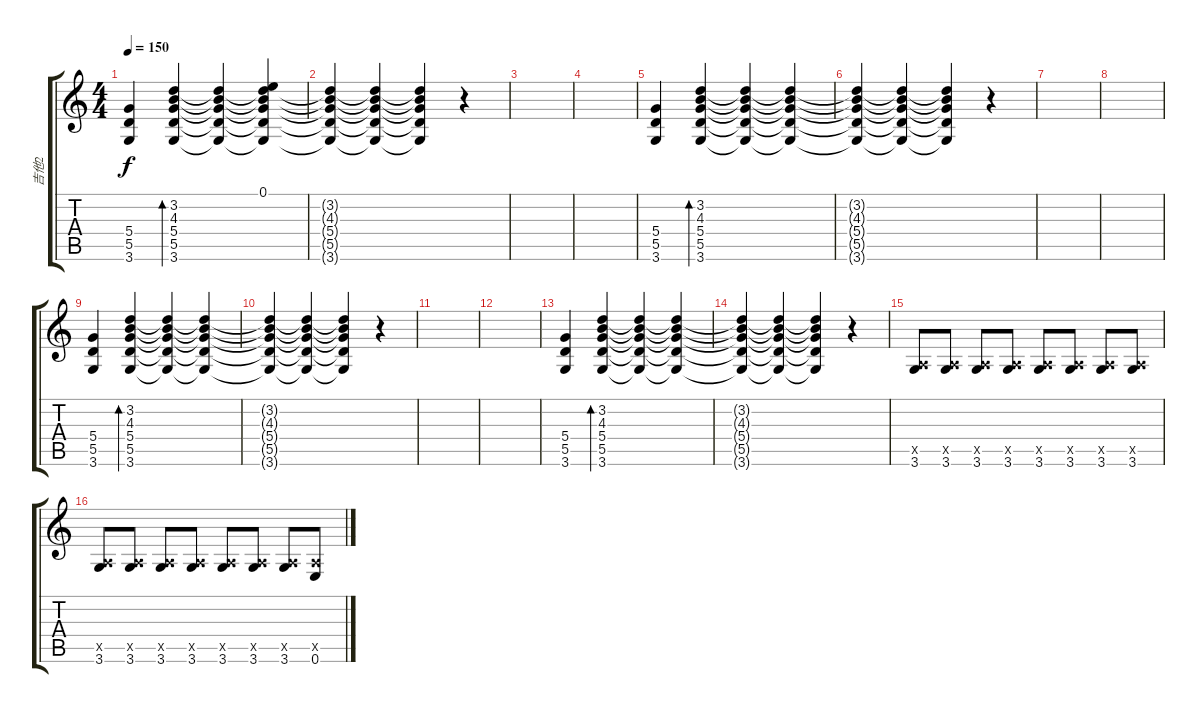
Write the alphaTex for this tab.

\track ("吉他2" "吉他2") {instrument overdrivenguitar}
\staff {score tabs}
\tuning (E4 B3 G3 D3 A2 E2) {hide}
\ts (4 4)
\tempo 150
\clef g2
\ks c
(5.4 5.5 3.6).4{dy f} (3.2 4.3 5.4 5.5 3.6).4{bd 60} (3.2{t} 4.3{t} 5.4{t} 5.5{t} 3.6{t}).4 (0.1 3.2{t} 4.3{t} 5.4{t} 5.5{t} 3.6{t}).4 |
(3.2{t} 4.3{t} 5.4{t} 5.5{t} 3.6{t}).4 (3.2{t} 4.3{t} 5.4{t} 5.5{t} 3.6{t}).4 (3.2{t} 4.3{t} 5.4{t} 5.5{t} 3.6{t}).4 r.4 |
|
|
(5.4 5.5 3.6).4 (3.2 4.3 5.4 5.5 3.6).4{bd 60} (3.2{t} 4.3{t} 5.4{t} 5.5{t} 3.6{t}).4 (3.2{t} 4.3{t} 5.4{t} 5.5{t} 3.6{t}).4 |
(3.2{t} 4.3{t} 5.4{t} 5.5{t} 3.6{t}).4 (3.2{t} 4.3{t} 5.4{t} 5.5{t} 3.6{t}).4 (3.2{t} 4.3{t} 5.4{t} 5.5{t} 3.6{t}).4 r.4 |
|
|
(5.4 5.5 3.6).4 (3.2 4.3 5.4 5.5 3.6).4{bd 60} (3.2{t} 4.3{t} 5.4{t} 5.5{t} 3.6{t}).4 (3.2{t} 4.3{t} 5.4{t} 5.5{t} 3.6{t}).4 |
(3.2{t} 4.3{t} 5.4{t} 5.5{t} 3.6{t}).4 (3.2{t} 4.3{t} 5.4{t} 5.5{t} 3.6{t}).4 (3.2{t} 4.3{t} 5.4{t} 5.5{t} 3.6{t}).4 r.4 |
|
|
(5.4 5.5 3.6).4 (3.2 4.3 5.4 5.5 3.6).4{bd 60} (3.2{t} 4.3{t} 5.4{t} 5.5{t} 3.6{t}).4 (3.2{t} 4.3{t} 5.4{t} 5.5{t} 3.6{t}).4 |
(3.2{t} 4.3{t} 5.4{t} 5.5{t} 3.6{t}).4 (3.2{t} 4.3{t} 5.4{t} 5.5{t} 3.6{t}).4 (3.2{t} 4.3{t} 5.4{t} 5.5{t} 3.6{t}).4 r.4 |
(0.5{x} 3.6).8 (0.5{x} 3.6).8 (0.5{x} 3.6).8 (0.5{x} 3.6).8 (0.5{x} 3.6).8 (0.5{x} 3.6).8 (0.5{x} 3.6).8 (0.5{x} 3.6).8 |
(0.5{x} 3.6).8 (0.5{x} 3.6).8 (0.5{x} 3.6).8 (0.5{x} 3.6).8 (0.5{x} 3.6).8 (0.5{x} 3.6).8 (0.5{x} 3.6).8 (0.5{x} 0.6).8
